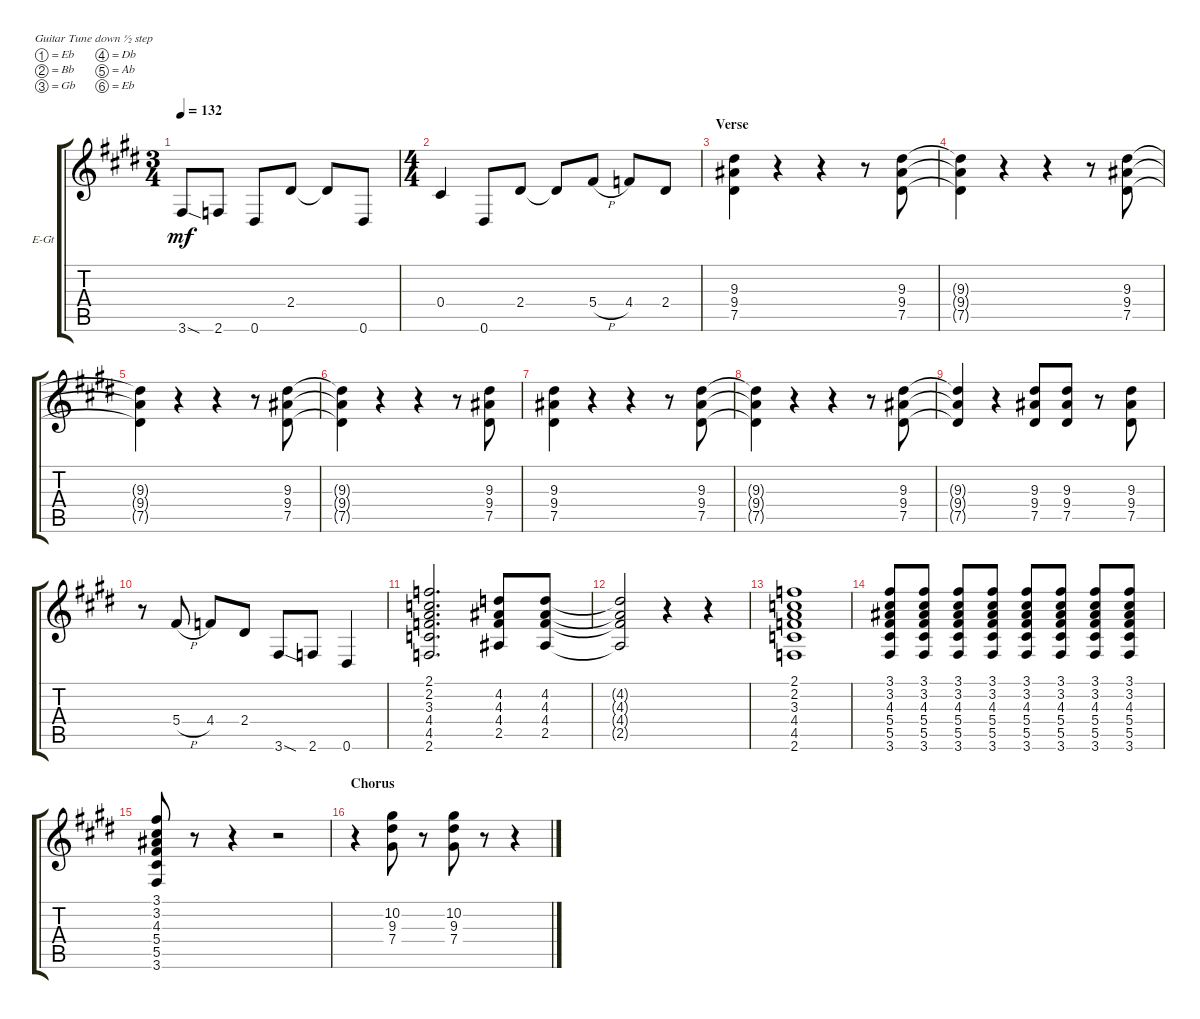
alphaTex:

\defaultSystemsLayout 4
\bracketExtendMode groupsimilarinstruments
\firstSystemTrackNameOrientation horizontal
\otherSystemsTrackNameOrientation horizontal
\track ("ACE FREHLEY" "E-Gt") {solo instrument distortionguitar}
\staff {score tabs}
\tuning (Eb4 Bb3 Gb3 Db3 Ab2 Eb2)
\ts (3 4)
\tempo 132
\clef g2
\ks e
3.6{sod}.8{dy mf} 2.6.8 0.6.8 2.4.8 2.4{t}.8 0.6.8 |
\ts (4 4)
0.4.4 0.6.8 2.4.8 2.4{t}.8 5.4{h}.8 4.4.8 2.4.8 |
\section ("" "Verse")
(7.5 9.4 9.3).4{beam invert} r.4 r.4 r.8 (9.3 9.4 7.5).8{beam invert} |
(9.3{t} 9.4{t} 7.5{t}).4{beam invert} r.4 r.4 r.8 (7.5 9.4 9.3).8{beam invert} |
(9.3{t} 9.4{t} 7.5{t}).4{beam invert} r.4 r.4 r.8 (7.5 9.4 9.3).8{beam invert} |
(9.3{t} 9.4{t} 7.5{t}).4{beam invert} r.4 r.4 r.8 (7.5 9.4 9.3).8{beam invert} |
(9.3 9.4 7.5).4{beam invert} r.4 r.4 r.8 (7.5 9.4 9.3).8{beam invert} |
(9.3{t} 9.4{t} 7.5{t}).4{beam invert} r.4 r.4 r.8 (7.5 9.4 9.3).8{beam invert} |
(7.5{t} 9.4{t} 9.3{t}).4 r.4 (7.5 9.4 9.3).8 (9.3 9.4 7.5).8 r.8 (7.5 9.4 9.3).8{beam invert} |
r.8 5.4{h}.8 4.4.8 2.4.8 3.6{sod}.8 2.6.8 0.6.4 |
(2.6 4.5 4.4 3.3 2.2 2.1).2{d} (2.5 4.4 4.3 4.2).8 (2.5 4.4 4.3 4.2).8 |
(2.5{t} 4.4{t} 4.3{t} 4.2{t}).2 r.4 r.4 |
(2.6 4.5 4.4 3.3 2.2 2.1).1 |
(3.6 5.5 5.4 4.3 3.2 3.1).8 (3.6 5.5 5.4 4.3 3.2 3.1).8 (3.6 5.5 5.4 4.3 3.2 3.1).8 (3.6 5.5 5.4 4.3 3.2 3.1).8 (3.6 5.5 5.4 4.3 3.2 3.1).8 (3.6 5.5 5.4 4.3 3.2 3.1).8 (3.6 5.5 5.4 4.3 3.2 3.1).8 (3.6 5.5 5.4 4.3 3.2 3.1).8 |
(3.6 5.5 5.4 4.3 3.2 3.1).8 r.8 r.4 r.2 |
\section ("" "Chorus")
r.4 (7.4 9.3 10.2).8 r.8 (10.2 9.3 7.4).8 r.8 r.4
